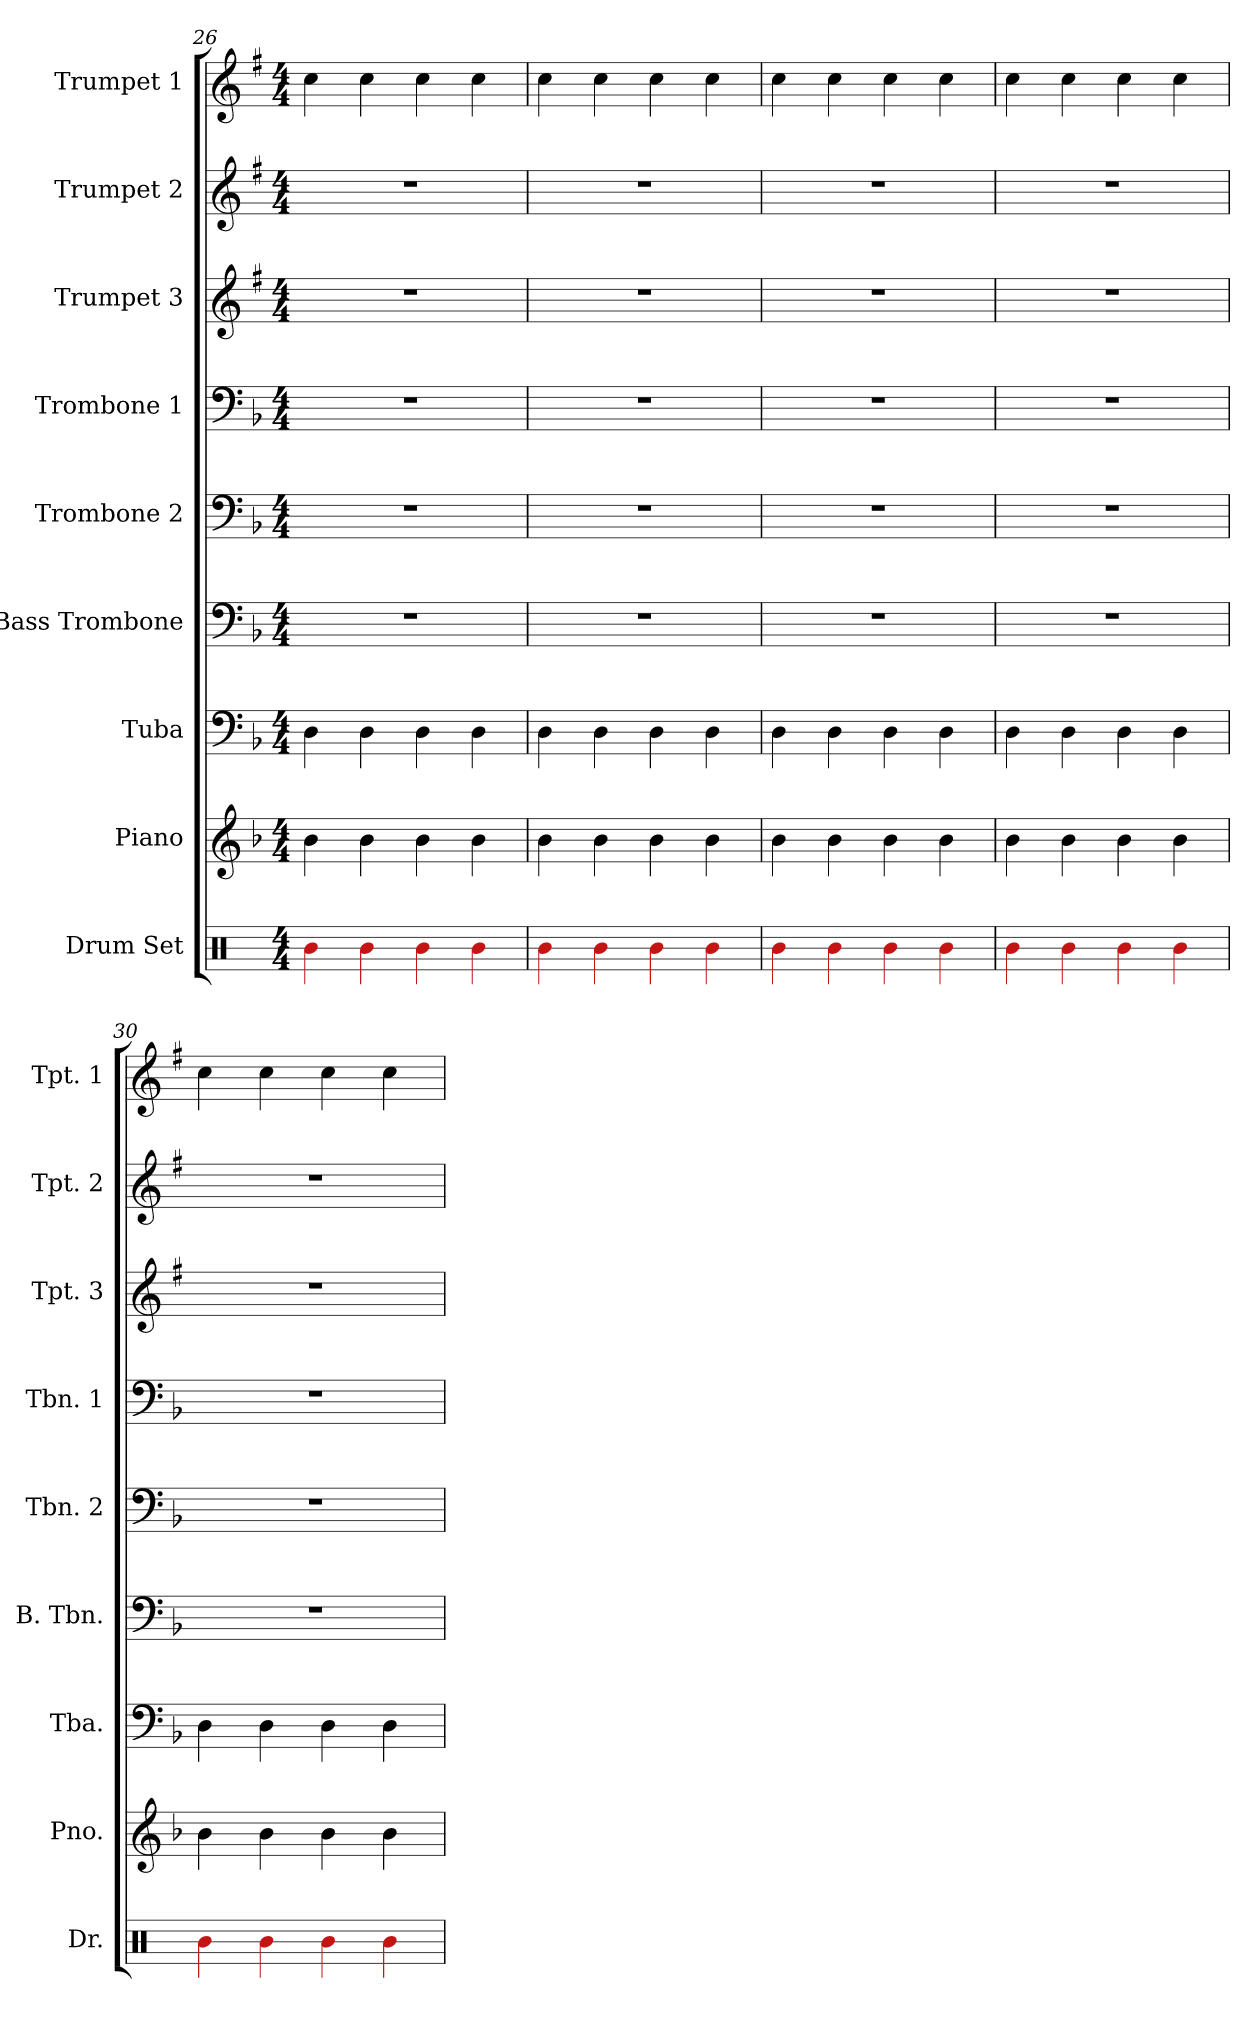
**kern	**kern	**kern	**kern	**kern	**kern	**kern	**kern	**kern
*part9	*part8	*part7	*part6	*part5	*part4	*part3	*part2	*part1
*staff9	*staff8	*staff7	*staff6	*staff5	*staff4	*staff3	*staff2	*staff1
*I"Drum Set	*I"Piano	*I"Tuba	*I"Bass Trombone	*I"Trombone 2	*I"Trombone 1	*I"Trumpet 3	*I"Trumpet 2	*I"Trumpet 1
*I'Dr.	*I'Pno.	*I'Tba.	*I'B. Tbn.	*I'Tbn. 2	*I'Tbn. 1	*I'Tpt. 3	*I'Tpt. 2	*I'Tpt. 1
*clefX	*clefG2	*clefF4	*clefF4	*clefF4	*clefF4	*clefG2	*clefG2	*clefG2
*	*	*	*	*	*	*ITrd1c2	*ITrd1c2	*ITrd1c2
*k[]	*k[b-]	*k[b-]	*k[b-]	*k[b-]	*k[b-]	*k[b-]	*k[b-]	*k[b-]
*	*F:	*F:	*F:	*F:	*F:	*F:	*F:	*F:
*M4/4	*M4/4	*M4/4	*M4/4	*M4/4	*M4/4	*M4/4	*M4/4	*M4/4
=26	=26	=26	=26	=26	=26	=26	=26	=26
4b	4b-	4D	1r	1r	1r	1r	1r	4b-
4b	4b-	4D	.	.	.	.	.	4b-
4b	4b-	4D	.	.	.	.	.	4b-
4b	4b-	4D	.	.	.	.	.	4b-
=27	=27	=27	=27	=27	=27	=27	=27	=27
4b	4b-	4D	1r	1r	1r	1r	1r	4b-
4b	4b-	4D	.	.	.	.	.	4b-
4b	4b-	4D	.	.	.	.	.	4b-
4b	4b-	4D	.	.	.	.	.	4b-
=28	=28	=28	=28	=28	=28	=28	=28	=28
4b	4b-	4D	1r	1r	1r	1r	1r	4b-
4b	4b-	4D	.	.	.	.	.	4b-
4b	4b-	4D	.	.	.	.	.	4b-
4b	4b-	4D	.	.	.	.	.	4b-
=29	=29	=29	=29	=29	=29	=29	=29	=29
4b	4b-	4D	1r	1r	1r	1r	1r	4b-
4b	4b-	4D	.	.	.	.	.	4b-
4b	4b-	4D	.	.	.	.	.	4b-
4b	4b-	4D	.	.	.	.	.	4b-
=30	=30	=30	=30	=30	=30	=30	=30	=30
4b	4b-	4D	1r	1r	1r	1r	1r	4b-
4b	4b-	4D	.	.	.	.	.	4b-
4b	4b-	4D	.	.	.	.	.	4b-
4b	4b-	4D	.	.	.	.	.	4b-
=	=	=	=	=	=	=	=	=
*-	*-	*-	*-	*-	*-	*-	*-	*-
